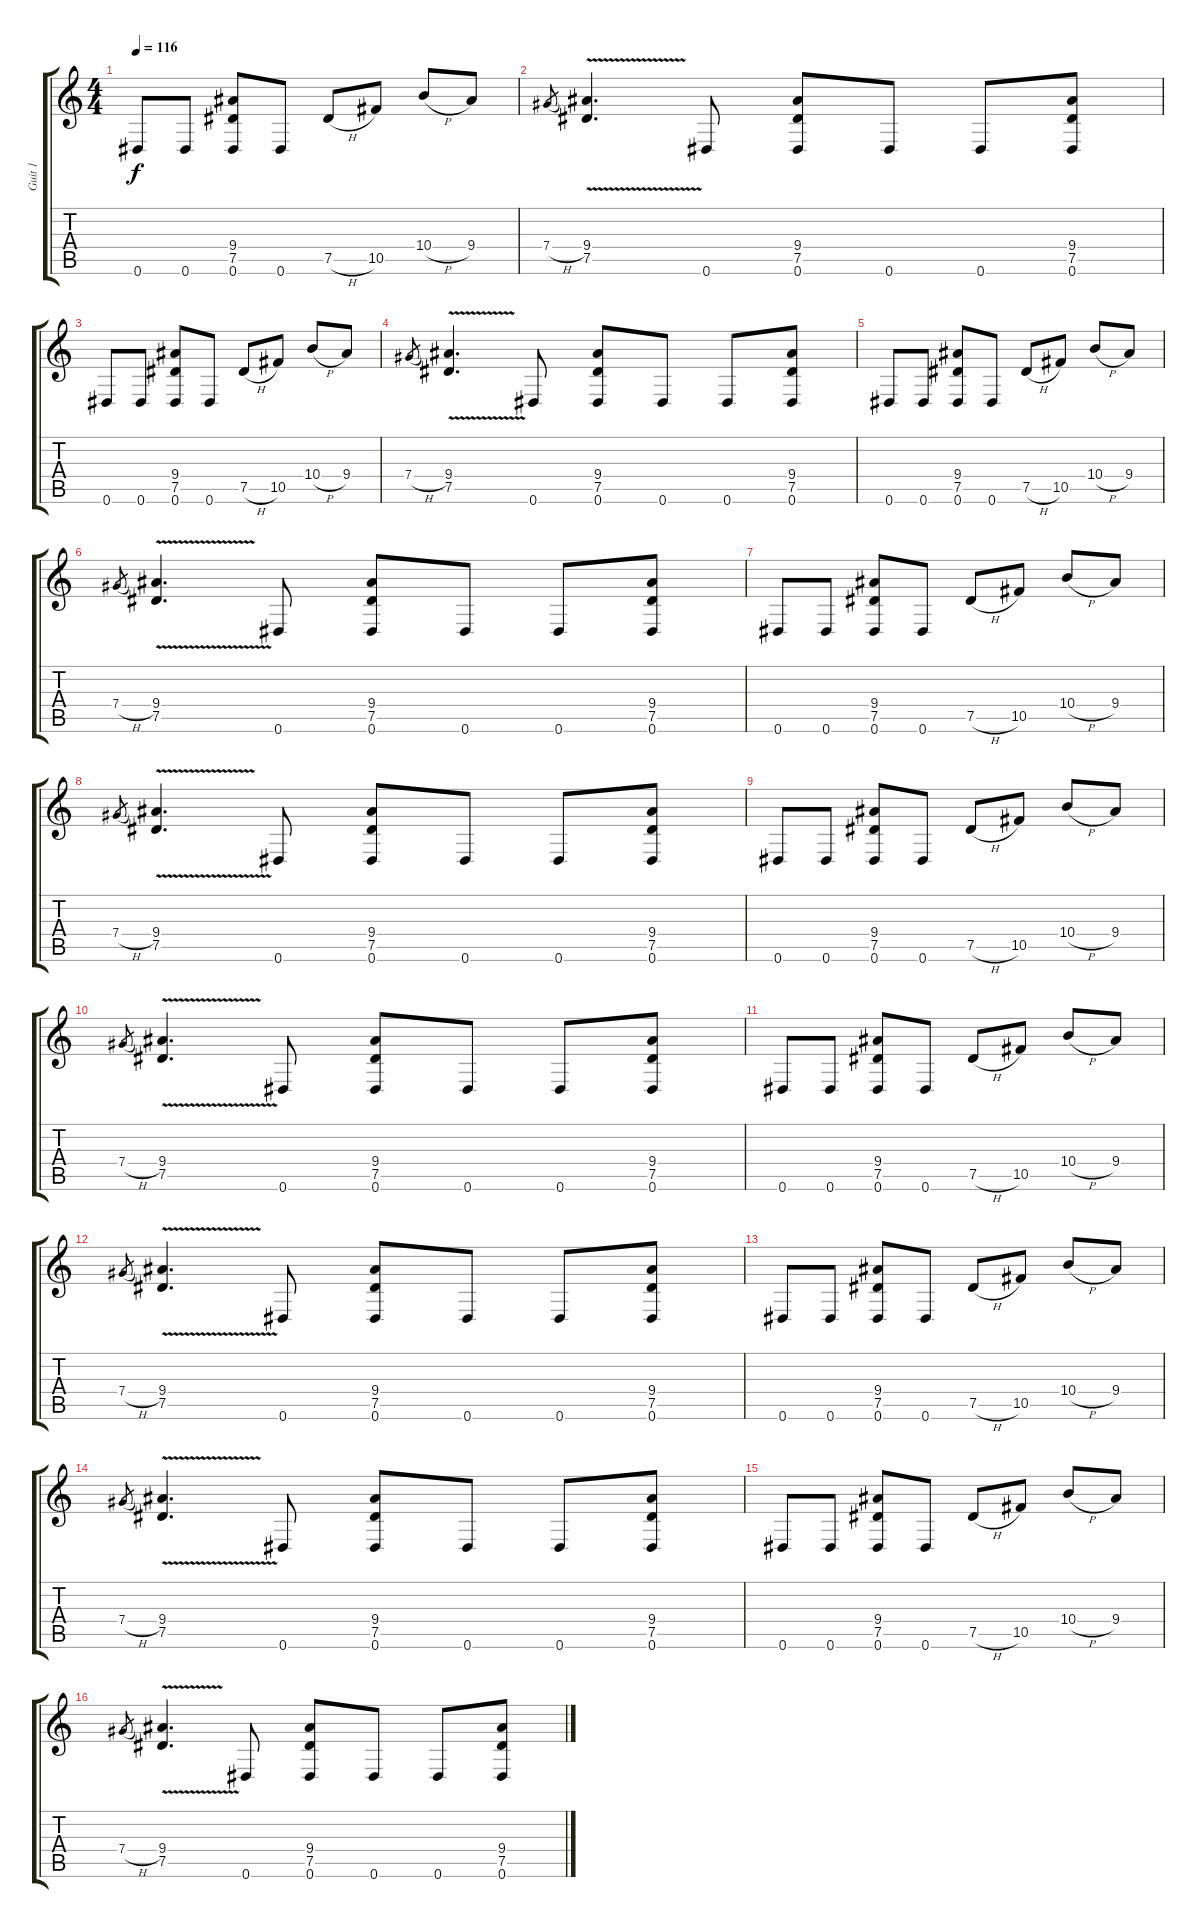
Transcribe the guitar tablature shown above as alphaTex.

\track ("Guit 1" "Guit 1") {instrument distortionguitar}
\staff {score tabs}
\tuning (Eb4 Bb3 Gb3 Db3 Ab2 Eb2) {hide}
\ts (4 4)
\tempo 116
\clef g2
\ks c
0.6.8{dy f} 0.6.8 (9.4 7.5 0.6).8 0.6.8 7.5{h}.8 10.5.8 10.4{h}.8 9.4.8 |
7.4{h}.8{gr} (9.4{v} 7.5{v}).4{d} 0.6.8 (9.4 7.5 0.6).8 0.6.8 0.6.8 (9.4 7.5 0.6).8 |
0.6.8 0.6.8 (9.4 7.5 0.6).8 0.6.8 7.5{h}.8 10.5.8 10.4{h}.8 9.4.8 |
7.4{h}.8{gr} (9.4{v} 7.5{v}).4{d} 0.6.8 (9.4 7.5 0.6).8 0.6.8 0.6.8 (9.4 7.5 0.6).8 |
0.6.8 0.6.8 (9.4 7.5 0.6).8 0.6.8 7.5{h}.8 10.5.8 10.4{h}.8 9.4.8 |
7.4{h}.8{gr} (9.4{v} 7.5{v}).4{d} 0.6.8 (9.4 7.5 0.6).8 0.6.8 0.6.8 (9.4 7.5 0.6).8 |
0.6.8 0.6.8 (9.4 7.5 0.6).8 0.6.8 7.5{h}.8 10.5.8 10.4{h}.8 9.4.8 |
7.4{h}.8{gr} (9.4{v} 7.5{v}).4{d} 0.6.8 (9.4 7.5 0.6).8 0.6.8 0.6.8 (9.4 7.5 0.6).8 |
0.6.8 0.6.8 (9.4 7.5 0.6).8 0.6.8 7.5{h}.8 10.5.8 10.4{h}.8 9.4.8 |
7.4{h}.8{gr} (9.4{v} 7.5{v}).4{d} 0.6.8 (9.4 7.5 0.6).8 0.6.8 0.6.8 (9.4 7.5 0.6).8 |
0.6.8 0.6.8 (9.4 7.5 0.6).8 0.6.8 7.5{h}.8 10.5.8 10.4{h}.8 9.4.8 |
7.4{h}.8{gr} (9.4{v} 7.5{v}).4{d} 0.6.8 (9.4 7.5 0.6).8 0.6.8 0.6.8 (9.4 7.5 0.6).8 |
0.6.8 0.6.8 (9.4 7.5 0.6).8 0.6.8 7.5{h}.8 10.5.8 10.4{h}.8 9.4.8 |
7.4{h}.8{gr} (9.4{v} 7.5{v}).4{d} 0.6.8 (9.4 7.5 0.6).8 0.6.8 0.6.8 (9.4 7.5 0.6).8 |
0.6.8 0.6.8 (9.4 7.5 0.6).8 0.6.8 7.5{h}.8 10.5.8 10.4{h}.8 9.4.8 |
7.4{h}.8{gr} (9.4{v} 7.5{v}).4{d} 0.6.8 (9.4 7.5 0.6).8 0.6.8 0.6.8 (9.4 7.5 0.6).8
